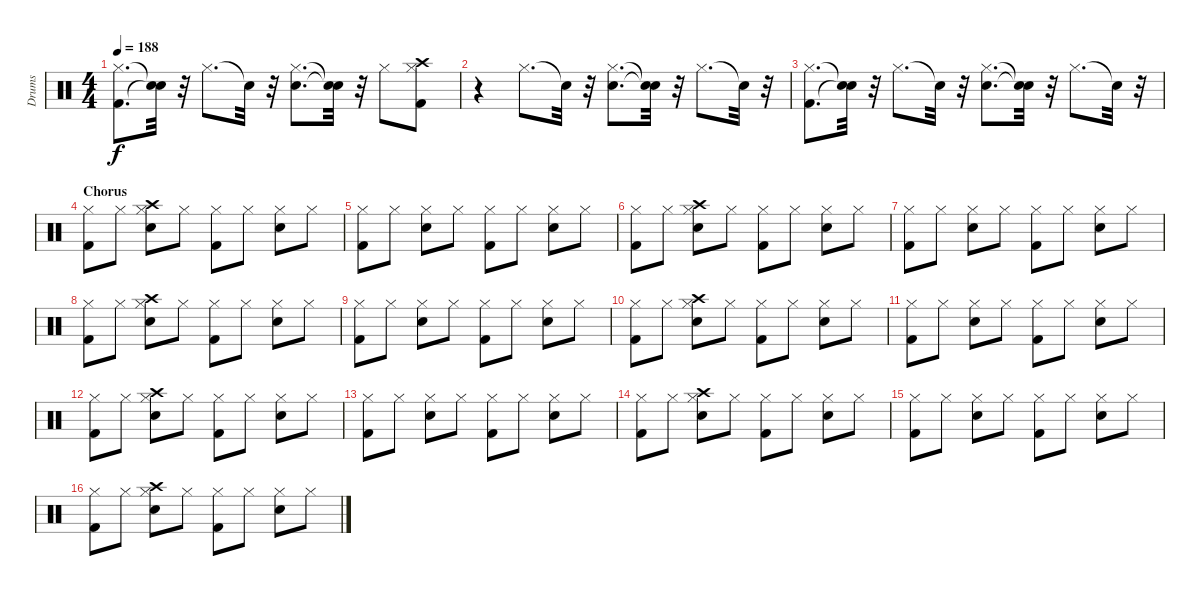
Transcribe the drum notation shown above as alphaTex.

\track ("Drums" "Drums") {instrument percussion}
\staff {score}
\articulation defaults
\ts (4 4)
\tempo 188
\clef neutral
\ks c
("Kick (hit) 2" "Hi-Hat (closed)").8{d dy f} ("Snare (hit)"{t} "Snare (hit)"{t}).32 r.32 "Hi-Hat (closed)".8{d} "Snare (hit)"{t}.32 r.32 ("Snare (hit) 2" "Hi-Hat (closed)").8{d} ("Snare (hit)"{t} "Snare (hit)"{t}).32 r.32 "Hi-Hat (closed)".8 ("Kick (hit) 2" "Hi-Hat (closed)" "Crash high (hit)").8 |
r.4 "Hi-Hat (closed)".8{d} "Snare (hit)"{t}.32 r.32 ("Snare (hit) 2" "Hi-Hat (closed)").8{d} ("Snare (hit)"{t} "Snare (hit)"{t}).32 r.32 "Hi-Hat (closed)".8{d} "Snare (hit)"{t}.32 r.32 |
("Kick (hit) 2" "Hi-Hat (closed)").8{d} ("Snare (hit)"{t} "Snare (hit)"{t}).32 r.32 "Hi-Hat (closed)".8{d} "Snare (hit)"{t}.32 r.32 ("Snare (hit) 2" "Hi-Hat (closed)").8{d} ("Snare (hit)"{t} "Snare (hit)"{t}).32 r.32 "Hi-Hat (closed)".8{d} "Snare (hit)"{t}.32 r.32 |
\section ("" "Chorus")
("Kick (hit) 2" "Hi-Hat (closed)").8 "Hi-Hat (closed)".8 ("Snare (hit) 2" "Hi-Hat (closed)" "Crash high (hit)").8 "Hi-Hat (closed)".8 ("Kick (hit) 2" "Hi-Hat (closed)").8 "Hi-Hat (closed)".8 ("Snare (hit) 2" "Hi-Hat (closed)").8 "Hi-Hat (closed)".8 |
("Kick (hit) 2" "Hi-Hat (closed)").8 "Hi-Hat (closed)".8 ("Snare (hit) 2" "Hi-Hat (closed)").8 "Hi-Hat (closed)".8 ("Kick (hit) 2" "Hi-Hat (closed)").8 "Hi-Hat (closed)".8 ("Snare (hit) 2" "Hi-Hat (closed)").8 "Hi-Hat (closed)".8 |
("Kick (hit) 2" "Hi-Hat (closed)").8 "Hi-Hat (closed)".8 ("Snare (hit) 2" "Hi-Hat (closed)" "Crash high (hit)").8 "Hi-Hat (closed)".8 ("Kick (hit) 2" "Hi-Hat (closed)").8 "Hi-Hat (closed)".8 ("Snare (hit) 2" "Hi-Hat (closed)").8 "Hi-Hat (closed)".8 |
("Kick (hit) 2" "Hi-Hat (closed)").8 "Hi-Hat (closed)".8 ("Snare (hit) 2" "Hi-Hat (closed)").8 "Hi-Hat (closed)".8 ("Kick (hit) 2" "Hi-Hat (closed)").8 "Hi-Hat (closed)".8 ("Snare (hit) 2" "Hi-Hat (closed)").8 "Hi-Hat (closed)".8 |
("Kick (hit) 2" "Hi-Hat (closed)").8 "Hi-Hat (closed)".8 ("Snare (hit) 2" "Hi-Hat (closed)" "Crash high (hit)").8 "Hi-Hat (closed)".8 ("Kick (hit) 2" "Hi-Hat (closed)").8 "Hi-Hat (closed)".8 ("Snare (hit) 2" "Hi-Hat (closed)").8 "Hi-Hat (closed)".8 |
("Kick (hit) 2" "Hi-Hat (closed)").8 "Hi-Hat (closed)".8 ("Snare (hit) 2" "Hi-Hat (closed)").8 "Hi-Hat (closed)".8 ("Kick (hit) 2" "Hi-Hat (closed)").8 "Hi-Hat (closed)".8 ("Snare (hit) 2" "Hi-Hat (closed)").8 "Hi-Hat (closed)".8 |
("Kick (hit) 2" "Hi-Hat (closed)").8 "Hi-Hat (closed)".8 ("Snare (hit) 2" "Hi-Hat (closed)" "Crash high (hit)").8 "Hi-Hat (closed)".8 ("Kick (hit) 2" "Hi-Hat (closed)").8 "Hi-Hat (closed)".8 ("Snare (hit) 2" "Hi-Hat (closed)").8 "Hi-Hat (closed)".8 |
("Kick (hit) 2" "Hi-Hat (closed)").8 "Hi-Hat (closed)".8 ("Snare (hit) 2" "Hi-Hat (closed)").8 "Hi-Hat (closed)".8 ("Kick (hit) 2" "Hi-Hat (closed)").8 "Hi-Hat (closed)".8 ("Snare (hit) 2" "Hi-Hat (closed)").8 "Hi-Hat (closed)".8 |
("Kick (hit) 2" "Hi-Hat (closed)").8 "Hi-Hat (closed)".8 ("Snare (hit) 2" "Hi-Hat (closed)" "Crash high (hit)").8 "Hi-Hat (closed)".8 ("Kick (hit) 2" "Hi-Hat (closed)").8 "Hi-Hat (closed)".8 ("Snare (hit) 2" "Hi-Hat (closed)").8 "Hi-Hat (closed)".8 |
("Kick (hit) 2" "Hi-Hat (closed)").8 "Hi-Hat (closed)".8 ("Snare (hit) 2" "Hi-Hat (closed)").8 "Hi-Hat (closed)".8 ("Kick (hit) 2" "Hi-Hat (closed)").8 "Hi-Hat (closed)".8 ("Snare (hit) 2" "Hi-Hat (closed)").8 "Hi-Hat (closed)".8 |
("Kick (hit) 2" "Hi-Hat (closed)").8 "Hi-Hat (closed)".8 ("Snare (hit) 2" "Hi-Hat (closed)" "Crash high (hit)").8 "Hi-Hat (closed)".8 ("Kick (hit) 2" "Hi-Hat (closed)").8 "Hi-Hat (closed)".8 ("Snare (hit) 2" "Hi-Hat (closed)").8 "Hi-Hat (closed)".8 |
("Kick (hit) 2" "Hi-Hat (closed)").8 "Hi-Hat (closed)".8 ("Snare (hit) 2" "Hi-Hat (closed)").8 "Hi-Hat (closed)".8 ("Kick (hit) 2" "Hi-Hat (closed)").8 "Hi-Hat (closed)".8 ("Snare (hit) 2" "Hi-Hat (closed)").8 "Hi-Hat (closed)".8 |
("Kick (hit) 2" "Hi-Hat (closed)").8 "Hi-Hat (closed)".8 ("Snare (hit) 2" "Hi-Hat (closed)" "Crash high (hit)").8 "Hi-Hat (closed)".8 ("Kick (hit) 2" "Hi-Hat (closed)").8 "Hi-Hat (closed)".8 ("Snare (hit) 2" "Hi-Hat (closed)").8 "Hi-Hat (closed)".8
